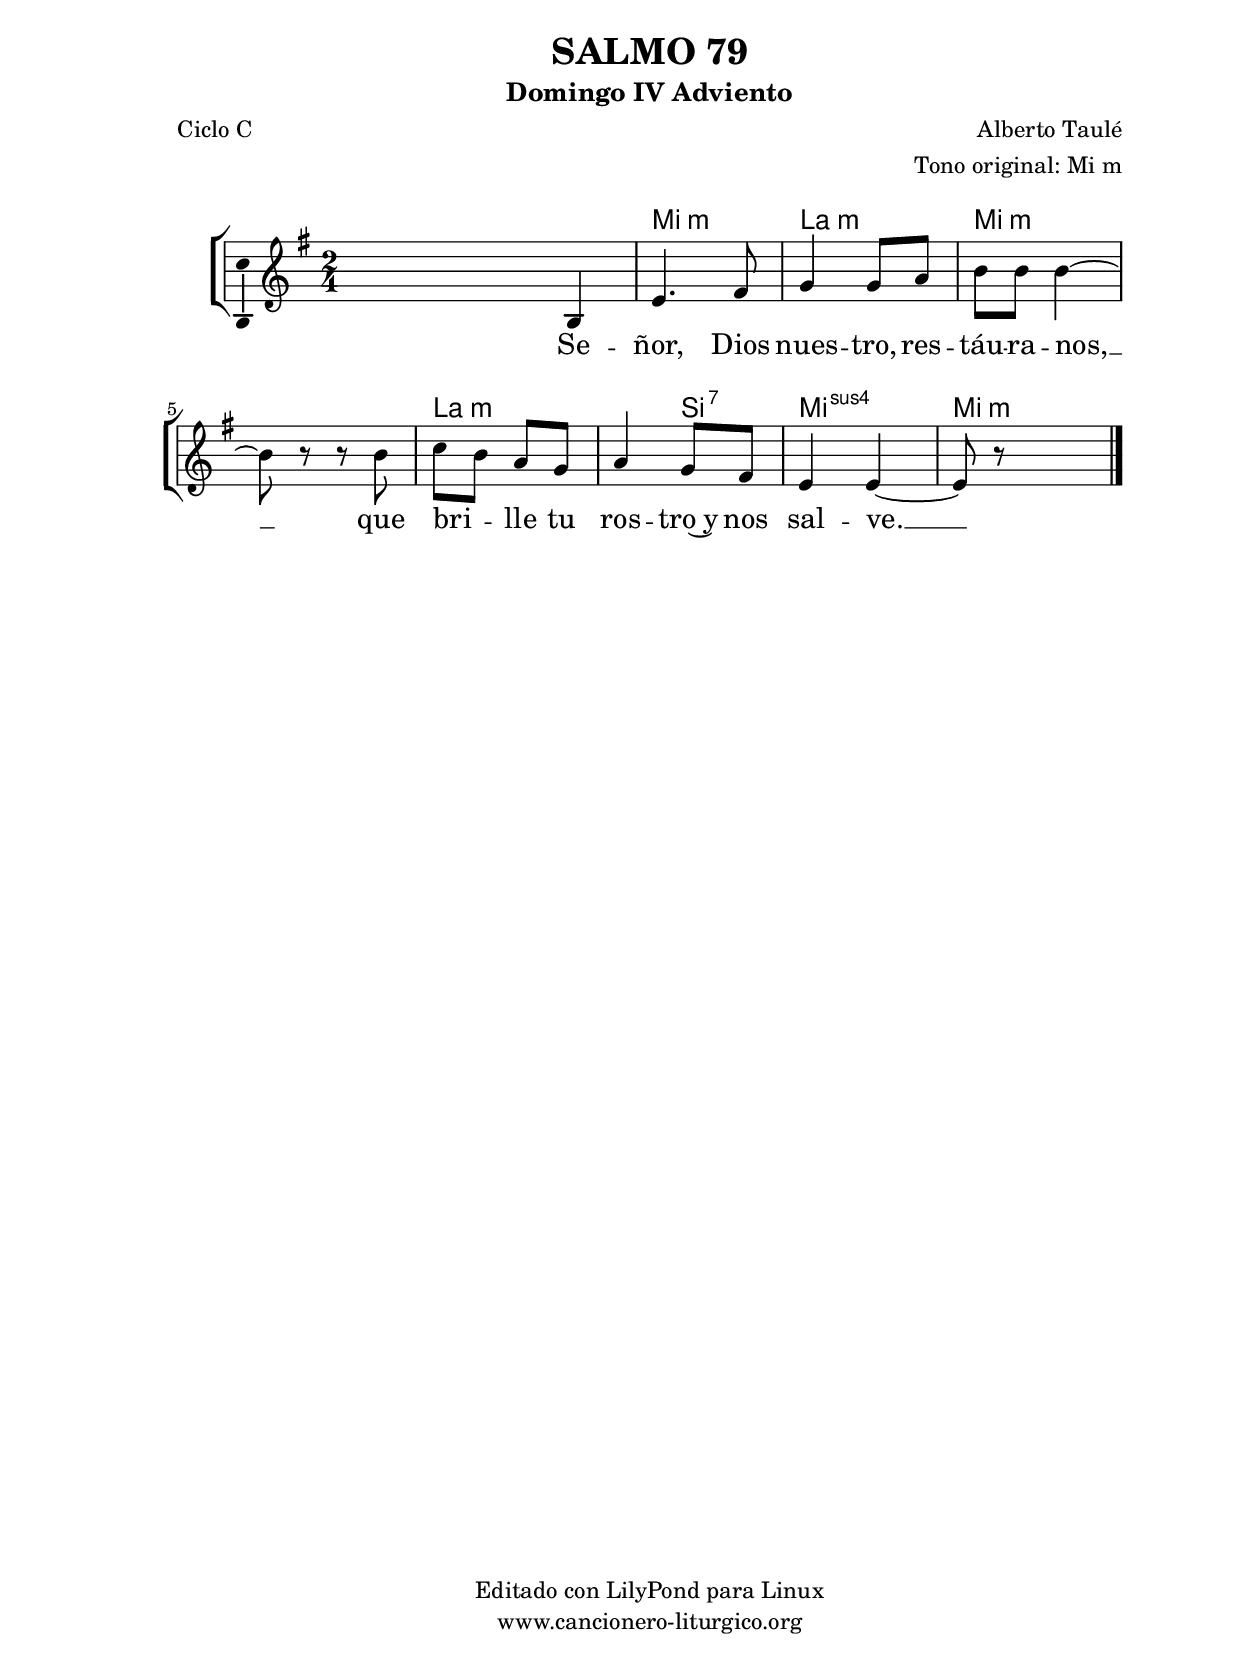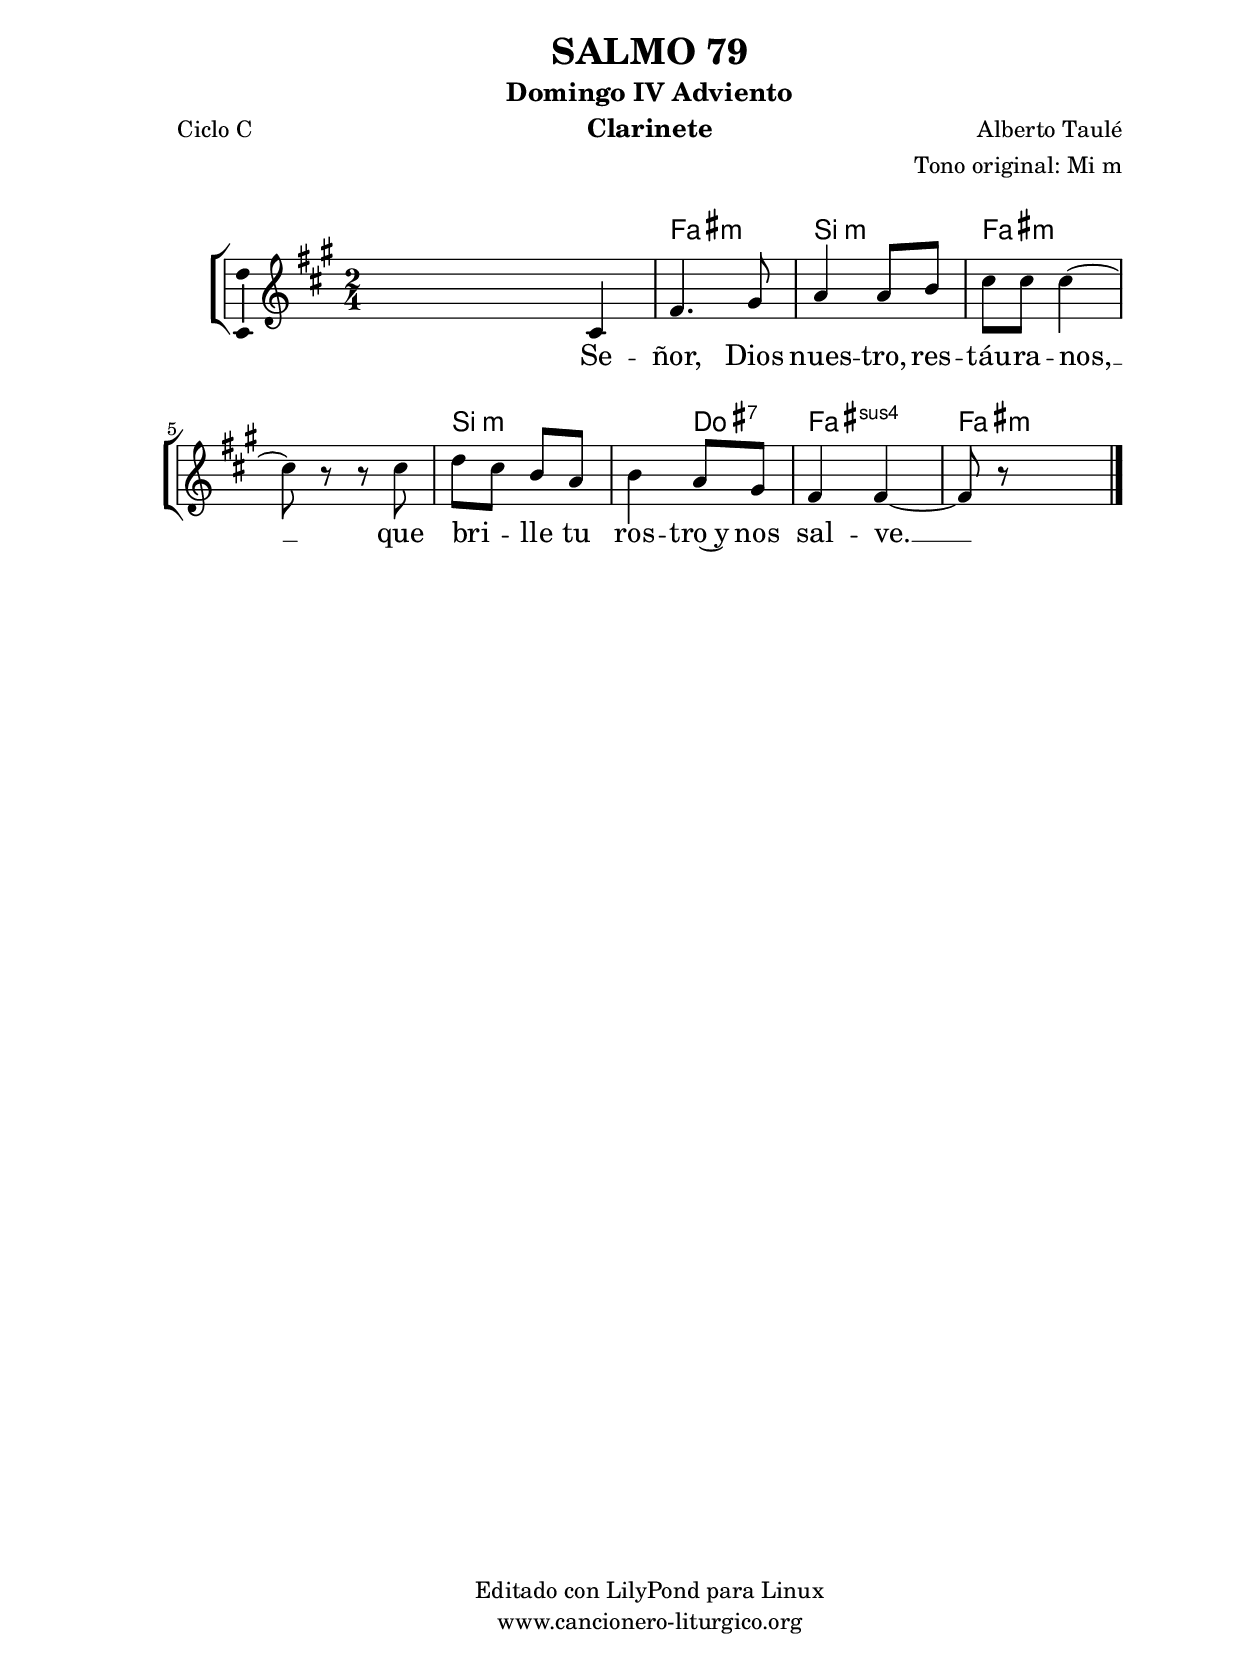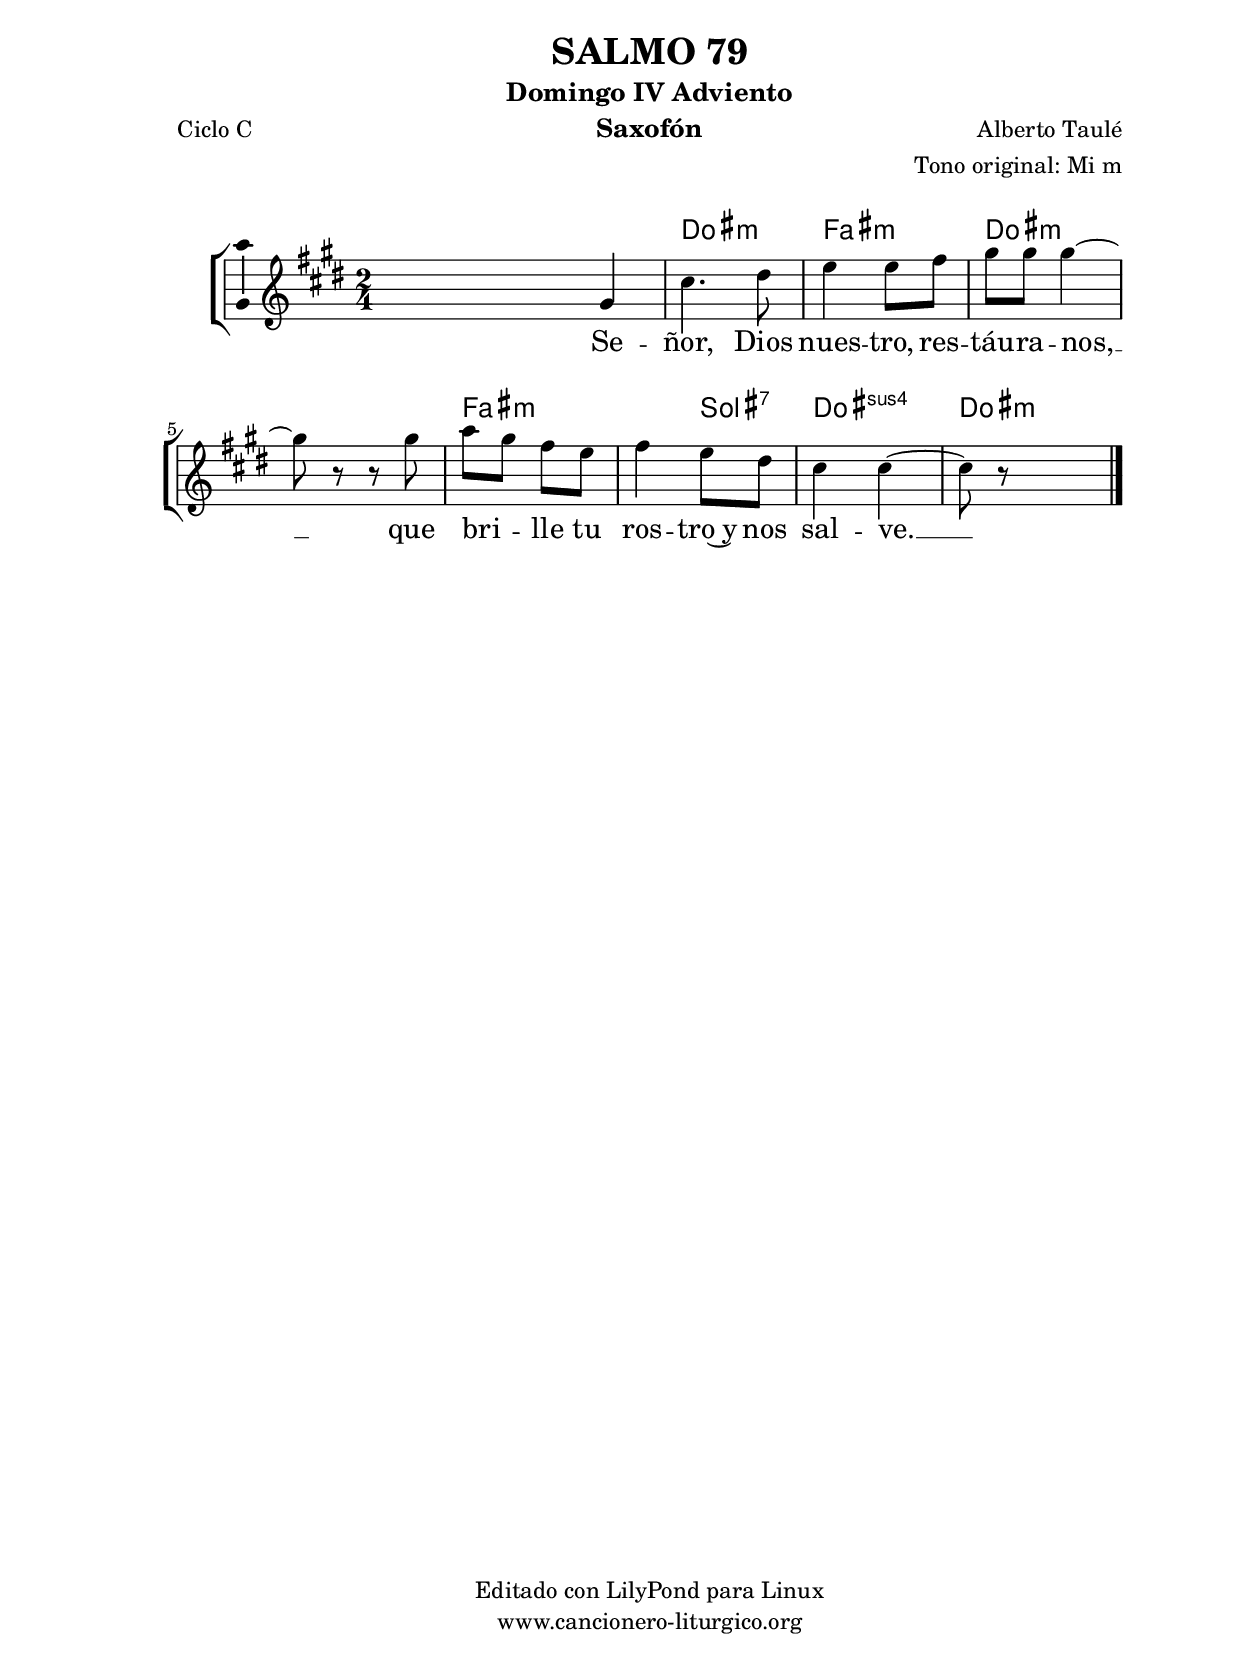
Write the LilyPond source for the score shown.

%
%para convertir .midi en .wav:
%timidity filename.midi -Ow -o finename.wav
%
%
%Para convertir de .wav a .mp3:
%lame -h -m j filename.wav
%
%
%para escuchar el midi:
%timidity nombrefichero.midi
%


%versión de lilypond para la que se ha escrito esta partitura:
\version "2.16.0"

	%Tamaño papel
	#(set-default-paper-size "a4")
	%Tamaño partitura
	#(set-global-staff-size 20)
	%No responde al pulsar sobre una nota
	#(ly:set-option 'point-and-click #f)

%parámetros del encabezamiento:
\header {
	title = "SALMO 79"
	subtitle = "Domingo IV Adviento"
	composer = "Alberto Taulé"
	poet = "Ciclo C"
	meter = ""
	arranger = "Tono original: Mi m"
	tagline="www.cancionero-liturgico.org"
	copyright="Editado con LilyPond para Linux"
	tiempo = "Adviento"
	usos = "Salmo"
	letra = "Señor, Dios nuestro, restáuranos, que brille tu rostro y nos salve."
	}

%parámetros asociados al papel:
\paper  {
	oddHeaderMarkup = \markup {\fill-line { \on-the-fly #not-first-page \fromproperty #'header:title \on-the-fly #not-first-page \fromproperty #'header:composer }}
	evenHeaderMarkup = \markup {\fill-line { \fromproperty #'header:composer \fromproperty #'header:title }}
	#(set-paper-size "a4")
	print-page-number = ##f
	first-page-number = 1
	print-first-page-number = ##f
%	head-separation = 3.0 \cm
	top-margin = 2.0 \cm
	bottom-margin = 0.5\cm
%%%	bottom-margin = -1.0\cm
	left-margin = 3.0 \cm
	line-width = 16.0 \cm 
	indent = 8\mm
	interscoreline = 2.\mm
	between-system-space = 15\mm
%	para que las partituras no llenen la hoja:
	ragged-bottom = ##t
%	idem para la última hoja:
	ragged-last-bottom = ##f
%	para que las partituras llenen el ancho del papel:
	ragged-last = ##f
	after-title-space = 2.5 \cm
%page-count=1
%system-count=8

	%Flexible Vertical Spacing
%	markup-markup-spacing =
%	#'((basic-distance . 15) (minimum-distance . 15) (padding . 3))
	markup-system-spacing =
	#'((basic-distance . 15) (minimum-distance . 15) (padding . 3))
	system-system-spacing =
	#'((basic-distance . 15) (minimum-distance . 15) (padding . 3))
	score-system-spacing =
	#'((basic-distance . 15) (minimum-distance . 15) (padding . 5))
%	top-system-spacing = % header
%	#'((basic-distance . 8) (minimum-distance . 0) (padding . 3))
%	top-markup-spacing =
%	#'((basic-distance . 20) (minimum-distance . 20) (padding . 3))
	last-bottom-spacing = % footer
	#'((basic-distance . 5) (minimum-distance . 5) (padding . 3))
%	score-markup-spacing =
%	#'((basic-distance . 16) (minimum-distance . 13) (padding . 3))

	}


%parámetros que afectan a toda la partitura:
global =  {
	%clave de sol (G):
	\clef G
	%armadura:
%	\transpose e f
	\key e \minor
	\tempo 4=84
	\set Score.tempoHideNote = ##t
	}


acordes = {
	\italianChords
	\chordmode {
%	\transpose e f
{

s2
e2:m a:m e:m s a:m s4 b:7 e2:sus4 e:m

	}
	}
}


melodia = 
%	\transpose e f
{
	\relative c'{
\time 2/4

s4 b4
e4. fis8
g4 g8 a
b8 b b4~
b8 r8 r8 b8
c8 b a g
a4 g8 fis
e4 e~
e8 r8 s4

	\bar "|."
	}
	}


texto = \lyricmode {
Se -- ñor, Dios nues -- tro, res -- táu -- ra -- nos, __
que bri -- _ lle tu ros -- tro~y nos sal -- ve. __
	}


acordesStaff = \context ChordNames = acordesStaff <<
	\set chordChanges = ##t
	\acordes
	>>


vozStaff = \context Voice = vozStaff
\with {\consists "Ambitus_engraver"}
<<
%	\set Staff.instrumentName = ""
%	\set Staff.shortInstrumentName = ""
%	\set Staff.midiInstrument = #"clarinet"
%	\set Staff.midiInstrument = #"cello"
%	\set Staff.midiInstrument = #"flute"
	\set Staff.midiInstrument = #"electric guitar (jazz)"
%	\set Staff.midiInstrument = #"english horn"
%	\set Staff.midiInstrument = #"violin"
%	\set Staff.midiInstrument = #"glockenspiel"
	\set Staff.midiMinimumVolume = #0.7
	\set Staff.midiMaximumVolume = #0.9
	\global
	\melodia
	>>


textoStaff = \context Lyrics = textoStaff <<
	\lyricsto vozStaff \texto
	>>

\book {
	\score {
		\context ChoirStaff {
			\override StaffGroup.SystemStartBracket #'collapse-height = #1
			\override Score.SystemStartBar #'collapse-height = #1
			<<
			\acordesStaff
			\vozStaff
			\textoStaff
			>>
			}
		\layout {
	    		\context {
				\Lyrics
				\override LyricText #'font-size = #2
				}
	   		 \context {
				\Score
				%fontSize = #3
				\override StaffSymbol #'staff-space = #(magstep +3)
				%\override Beam #'thickness = #0.55
				%\override SpacingSpanner #'spacing-increment = #1.0
				%\override Slur #'height-limit = #1.5
				}
			}
		}
	\score {
		\unfoldRepeats
		\context ChoirStaff {
			<<
			\acordesStaff
			\vozStaff
			>>
			}
		\midi {
	  		\context {
	  			\Score
				tempoWholesPerMinute = #(ly:make-moment 70 4)
				}
			}
		}
	}

%Partitura para clarinete
#(define output-suffix "C")
\book {
	\header{
		instrument = "Clarinete"
		}
	\score {
		\context ChoirStaff {
			\override StaffGroup.SystemStartBracket #'collapse-height = #1
			\override Score.SystemStartBar #'collapse-height = #1
\transpose c d
			<<
			\acordesStaff
			\vozStaff
			\textoStaff
			>>
			}
		\layout {
	    		\context {
				\Lyrics
				\override LyricText #'font-size = #2
				}
	   		 \context {
				\Score
				%fontSize = #3
				\override StaffSymbol #'staff-space = #(magstep +3)
				%\override Beam #'thickness = #0.55
				%\override SpacingSpanner #'spacing-increment = #1.0
				%\override Slur #'height-limit = #1.5
				}
			}
		}
	}

%Partitura para saxofón
#(define output-suffix "S")
\book {
	\header{
		instrument = "Saxofón"
		}
	\score {
		\context ChoirStaff {
			\override StaffGroup.SystemStartBracket #'collapse-height = #1
			\override Score.SystemStartBar #'collapse-height = #1
\transpose c a
			<<
			\acordesStaff
			\vozStaff
			\textoStaff
			>>
			}
		\layout {
	    		\context {
				\Lyrics
				\override LyricText #'font-size = #2
				}
	   		 \context {
				\Score
				%fontSize = #3
				\override StaffSymbol #'staff-space = #(magstep +3)
				%\override Beam #'thickness = #0.55
				%\override SpacingSpanner #'spacing-increment = #1.0
				%\override Slur #'height-limit = #1.5
				}
			}
		}
	}

